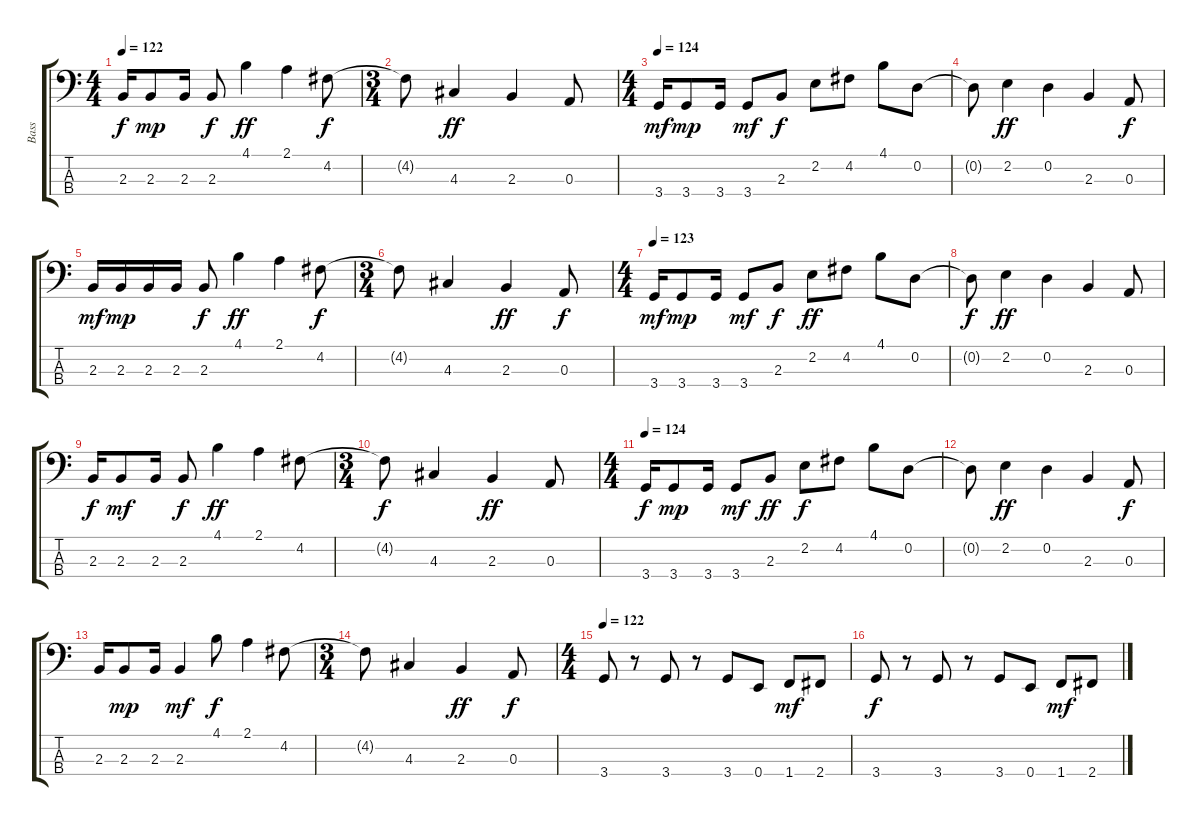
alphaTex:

\track ("Bass" "Bass") {instrument slapbass2}
\staff {score tabs}
\tuning (G2 D2 A1 E1) {hide}
\ts (4 4)
\tempo 122
\clef f4
\ks c
2.3.16{dy f} 2.3.8{dy mp} 2.3.16 2.3.8{dy f} 4.1.4{dy ff} 2.1.4 4.2.8{dy f} |
\ts (3 4)
4.2{t}.8 4.3.4{dy ff} 2.3.4 0.3.8 |
\ts (4 4)
\tempo 124
3.4.16{dy mf} 3.4.8{dy mp} 3.4.16 3.4.8{dy mf} 2.3.8{dy f} 2.2.8 4.2.8 4.1.8 0.2.8 |
0.2{t}.8 2.2.4{dy ff} 0.2.4 2.3.4 0.3.8{dy f} |
2.3.16{dy mf} 2.3.16{dy mp} 2.3.16 2.3.16 2.3.8{dy f} 4.1.4{dy ff} 2.1.4 4.2.8{dy f} |
\ts (3 4)
4.2{t}.8 4.3.4 2.3.4{dy ff} 0.3.8{dy f} |
\ts (4 4)
\tempo 123
3.4.16{dy mf} 3.4.8{dy mp} 3.4.16 3.4.8{dy mf} 2.3.8{dy f} 2.2.8{dy ff} 4.2.8 4.1.8 0.2.8 |
0.2{t}.8{dy f} 2.2.4{dy ff} 0.2.4 2.3.4 0.3.8 |
2.3.16{dy f} 2.3.8{dy mf} 2.3.16 2.3.8{dy f} 4.1.4{dy ff} 2.1.4 4.2.8 |
\ts (3 4)
4.2{t}.8{dy f} 4.3.4 2.3.4{dy ff} 0.3.8 |
\ts (4 4)
\tempo 124
3.4.16{dy f} 3.4.8{dy mp} 3.4.16 3.4.8{dy mf} 2.3.8{dy ff} 2.2.8{dy f} 4.2.8 4.1.8 0.2.8 |
0.2{t}.8 2.2.4{dy ff} 0.2.4 2.3.4 0.3.8{dy f} |
2.3.16 2.3.8{dy mp} 2.3.16 2.3.4{dy mf} 4.1.8{dy f} 2.1.4 4.2.8 |
\ts (3 4)
4.2{t}.8 4.3.4 2.3.4{dy ff} 0.3.8{dy f} |
\ts (4 4)
\tempo 122
3.4.8 r.8 3.4.8 r.8 3.4.8 0.4.8 1.4.8{dy mf} 2.4.8 |
3.4.8{dy f} r.8 3.4.8 r.8 3.4.8 0.4.8 1.4.8{dy mf} 2.4.8
